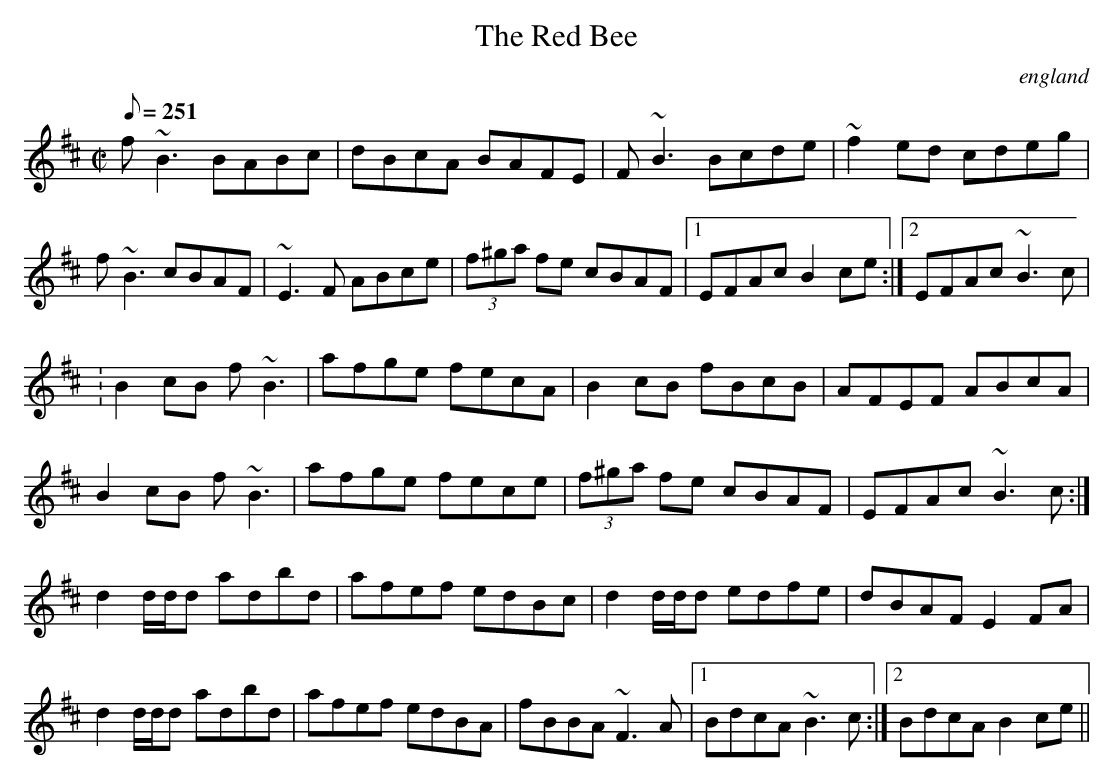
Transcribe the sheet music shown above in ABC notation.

X:1
T:Red Bee, The
O:england
M:C|
L:1/8
Q:251
K:BMin
f~B3 BABc|dBcA BAFE|F~B3 Bcde|~f2ed cdeg|
f~B3 cBAF|~E3F ABce|(3f^ga fe cBAF|1EFAc B2ce:|2EFAc ~B3c|
:B2cB f~B3|afge fecA|B2cB fBcB|AFEF ABcA|
B2cB f~B3|afge fece|(3f^ga fe cBAF|EFAc ~B3c:|
d2d/2d/2d adbd|afef edBc|d2d/2d/2d edfe|dBAF E2FA|
d2d/2d/2d adbd|afef edBA|fBBA ~F3A|1BdcA ~B3c:|2BdcA B2ce||
